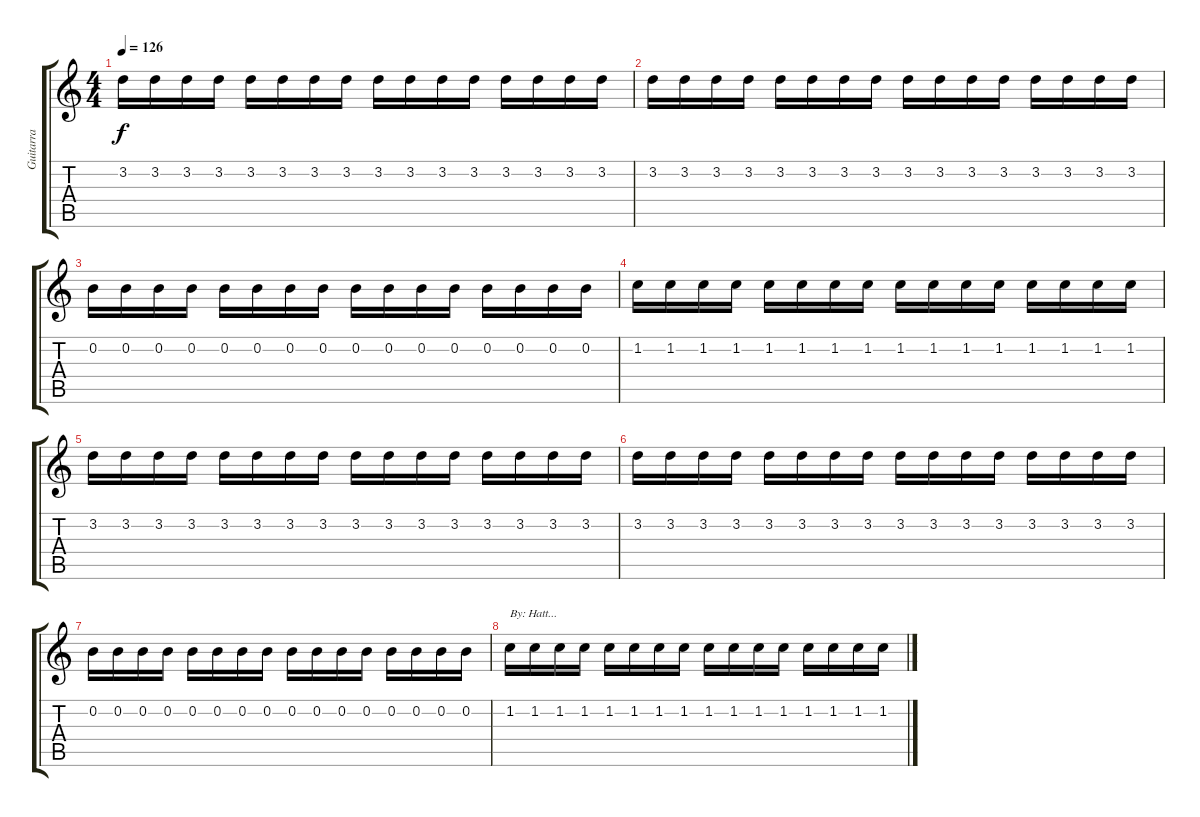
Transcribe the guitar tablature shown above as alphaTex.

\track ("Guitarra" "Guitarra") {instrument electricguitarclean}
\staff {score tabs}
\tuning (E4 B3 G3 D3 A2 E2) {hide}
\ts (4 4)
\tempo 126
\clef g2
\ks c
3.2.16{dy f} 3.2.16 3.2.16 3.2.16 3.2.16 3.2.16 3.2.16 3.2.16 3.2.16 3.2.16 3.2.16 3.2.16 3.2.16 3.2.16 3.2.16 3.2.16 |
3.2.16 3.2.16 3.2.16 3.2.16 3.2.16 3.2.16 3.2.16 3.2.16 3.2.16 3.2.16 3.2.16 3.2.16 3.2.16 3.2.16 3.2.16 3.2.16 |
0.2.16 0.2.16 0.2.16 0.2.16 0.2.16 0.2.16 0.2.16 0.2.16 0.2.16 0.2.16 0.2.16 0.2.16 0.2.16 0.2.16 0.2.16 0.2.16 |
1.2.16 1.2.16 1.2.16 1.2.16 1.2.16 1.2.16 1.2.16 1.2.16 1.2.16 1.2.16 1.2.16 1.2.16 1.2.16 1.2.16 1.2.16 1.2.16 |
3.2.16 3.2.16 3.2.16 3.2.16 3.2.16 3.2.16 3.2.16 3.2.16 3.2.16 3.2.16 3.2.16 3.2.16 3.2.16 3.2.16 3.2.16 3.2.16 |
3.2.16 3.2.16 3.2.16 3.2.16 3.2.16 3.2.16 3.2.16 3.2.16 3.2.16 3.2.16 3.2.16 3.2.16 3.2.16 3.2.16 3.2.16 3.2.16 |
0.2.16 0.2.16 0.2.16 0.2.16 0.2.16 0.2.16 0.2.16 0.2.16 0.2.16 0.2.16 0.2.16 0.2.16 0.2.16 0.2.16 0.2.16 0.2.16 |
1.2.16{txt "By: Hatt..."} 1.2.16 1.2.16 1.2.16 1.2.16 1.2.16 1.2.16 1.2.16 1.2.16 1.2.16 1.2.16 1.2.16 1.2.16 1.2.16 1.2.16 1.2.16
